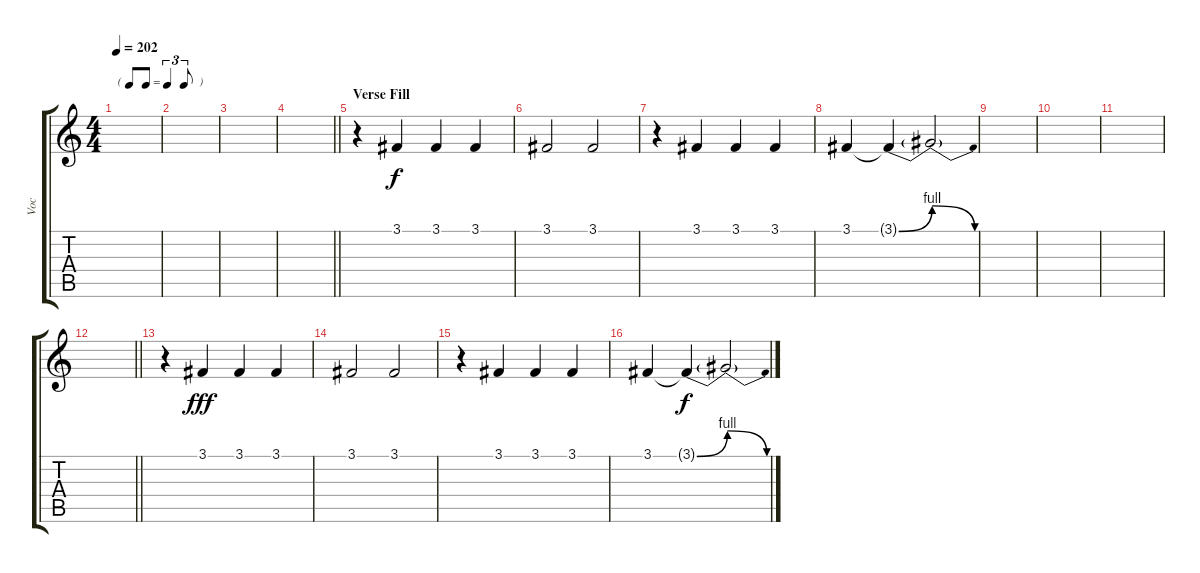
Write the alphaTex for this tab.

\track ("Voc" "Voc") {instrument baritonesax}
\staff {score tabs}
\tuning (Eb4 Bb3 Gb3 Db3 Ab2 Eb2) {hide}
\ts (4 4)
\tf triplet8th
\tempo 202
\clef g2
\ks c
|
|
|
\barLineRight lightlight
|
\section ("" "Verse Fill")
r.4 3.1.4 3.1.4 3.1.4 |
3.1.2 3.1.2 |
r.4 3.1.4 3.1.4 3.1.4 |
3.1.4 3.1{be (bend 0 0 60 4) t}.4{dy f} 3.1{be (release 0 4 60 0) t}.2 |
|
|
|
\barLineRight lightlight
|
r.4 3.1.4{dy fff} 3.1.4 3.1.4 |
3.1.2 3.1.2 |
r.4 3.1.4 3.1.4 3.1.4 |
3.1.4 3.1{be (bend 0 0 60 4) t}.4{dy f} 3.1{be (release 0 4 60 0) t}.2
